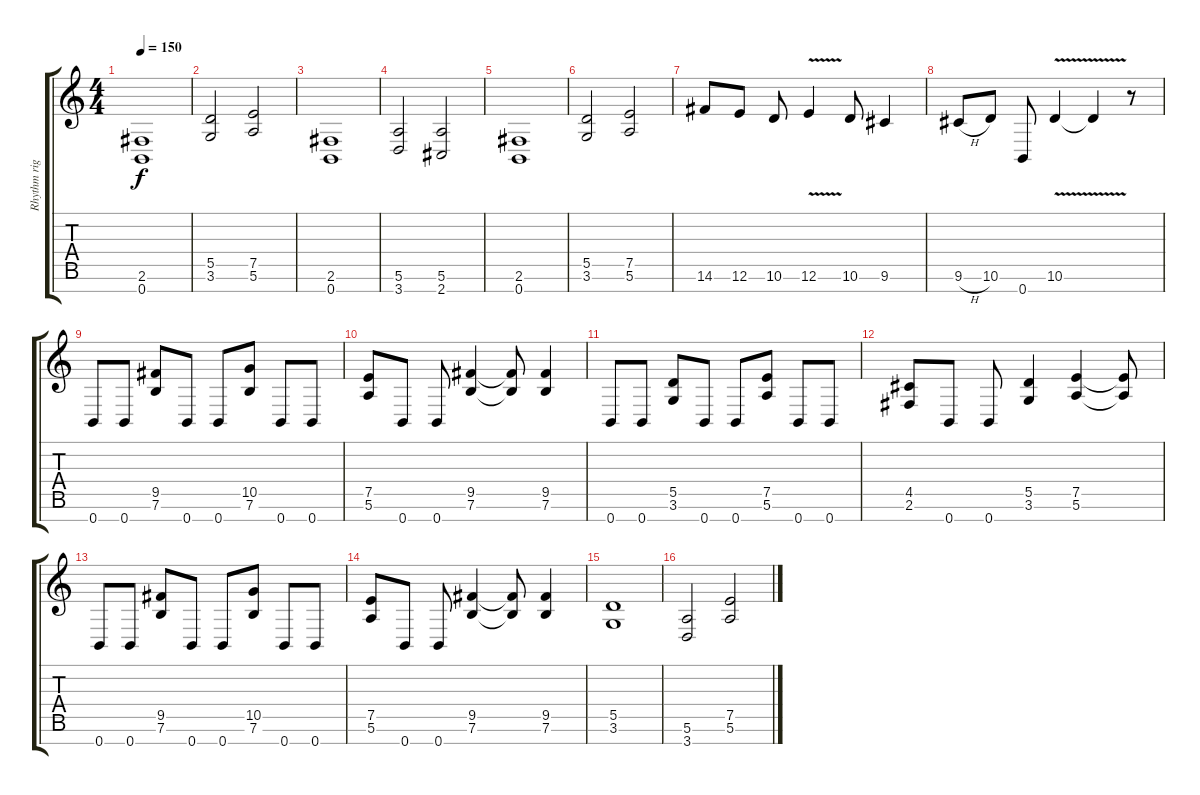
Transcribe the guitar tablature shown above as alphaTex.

\track ("Rhythm right" "Rhythm rig") {instrument overdrivenguitar}
\staff {score tabs}
\tuning (E4 B3 G3 D3 A2 E2 B1) {hide}
\ts (4 4)
\tempo 150
\clef g2
\ks c
(2.6 0.7).1{dy f} |
(5.5 3.6).2 (7.5 5.6).2 |
(2.6 0.7).1 |
(5.6 3.7).2 (5.6 2.7).2 |
(2.6 0.7).1 |
(5.5 3.6).2 (7.5 5.6).2 |
14.6.8 12.6.8 10.6.8 12.6{v}.4 10.6.8 9.6.4 |
9.6{h}.8 10.6.8 0.7.8 10.6{v}.4 10.6{t}.4 r.8 |
0.7.8 0.7.8 (9.5 7.6).8 0.7.8 0.7.8 (10.5 7.6).8 0.7.8 0.7.8 |
(7.5 5.6).8 0.7.8 0.7.8 (9.5 7.6).4 (9.5{t} 7.6{t}).8 (9.5 7.6).4 |
0.7.8 0.7.8 (5.5 3.6).8 0.7.8 0.7.8 (7.5 5.6).8 0.7.8 0.7.8 |
(4.5 2.6).8 0.7.8 0.7.8 (5.5 3.6).4 (7.5 5.6).4 (7.5{t} 5.6{t}).8 |
0.7.8 0.7.8 (9.5 7.6).8 0.7.8 0.7.8 (10.5 7.6).8 0.7.8 0.7.8 |
(7.5 5.6).8 0.7.8 0.7.8 (9.5 7.6).4 (9.5{t} 7.6{t}).8 (9.5 7.6).4 |
(5.5 3.6).1 |
(5.6 3.7).2 (7.5 5.6).2
